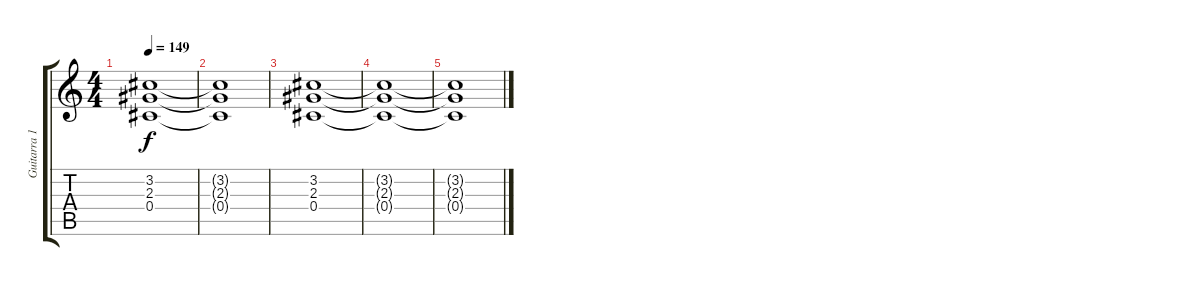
\track ("Guitarra 1" "Guitarra 1") {instrument overdrivenguitar}
\staff {score tabs}
\tuning (Eb4 Bb3 Gb3 Db3 Ab2 Eb2) {hide}
\ts (4 4)
\tempo 149
\clef g2
\ks c
(3.2{t} 2.3{t} 0.4{t}).1{dy f} |
(3.2{t} 2.3{t} 0.4{t}).1 |
(3.2 2.3 0.4).1 |
(3.2{t} 2.3{t} 0.4{t}).1 |
(3.2{t} 2.3{t} 0.4{t}).1
